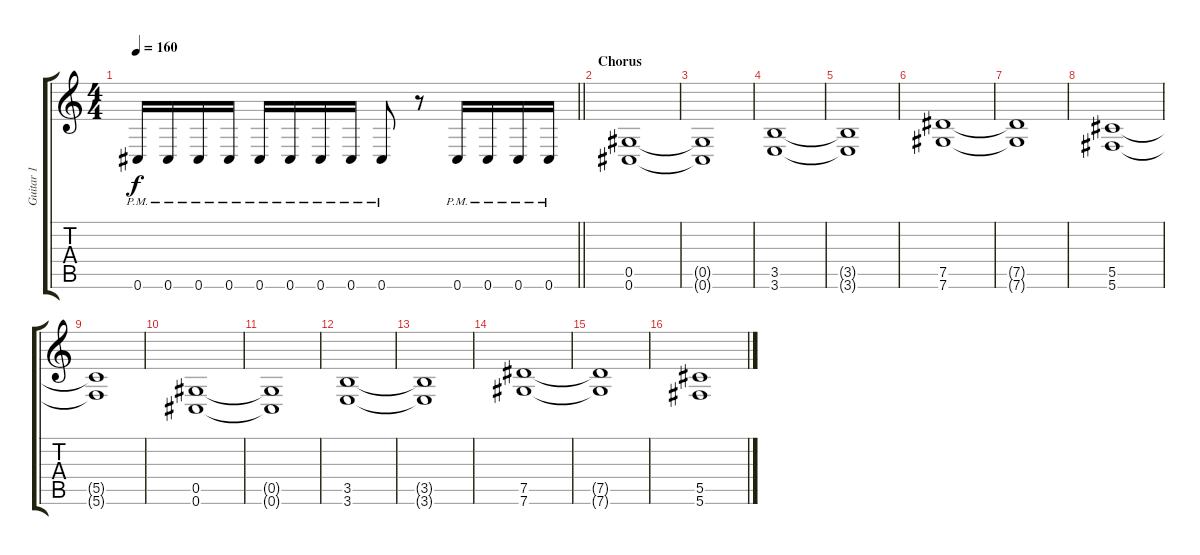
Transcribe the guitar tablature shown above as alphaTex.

\track ("Guitar 1" "Guitar 1") {instrument distortionguitar}
\staff {score tabs}
\tuning (Eb4 Bb3 Gb3 Db3 Ab2 Db2) {hide}
\ts (4 4)
\tempo 160
\clef g2
\barLineRight lightlight
\ks c
0.6{pm}.16{dy f} 0.6{pm}.16 0.6{pm}.16 0.6{pm}.16 0.6{pm}.16 0.6{pm}.16 0.6{pm}.16 0.6{pm}.16 0.6{pm}.8 r.8 0.6{pm}.16 0.6{pm}.16 0.6{pm}.16 0.6{pm}.16 |
\section ("" "Chorus")
(0.5 0.6).1 |
(0.5{t} 0.6{t}).1 |
(3.5 3.6).1 |
(3.5{t} 3.6{t}).1 |
(7.5 7.6).1 |
(7.5{t} 7.6{t}).1 |
(5.5 5.6).1 |
(5.5{t} 5.6{t}).1 |
(0.5 0.6).1 |
(0.5{t} 0.6{t}).1 |
(3.5 3.6).1 |
(3.5{t} 3.6{t}).1 |
(7.5 7.6).1 |
(7.5{t} 7.6{t}).1 |
(5.5 5.6).1
